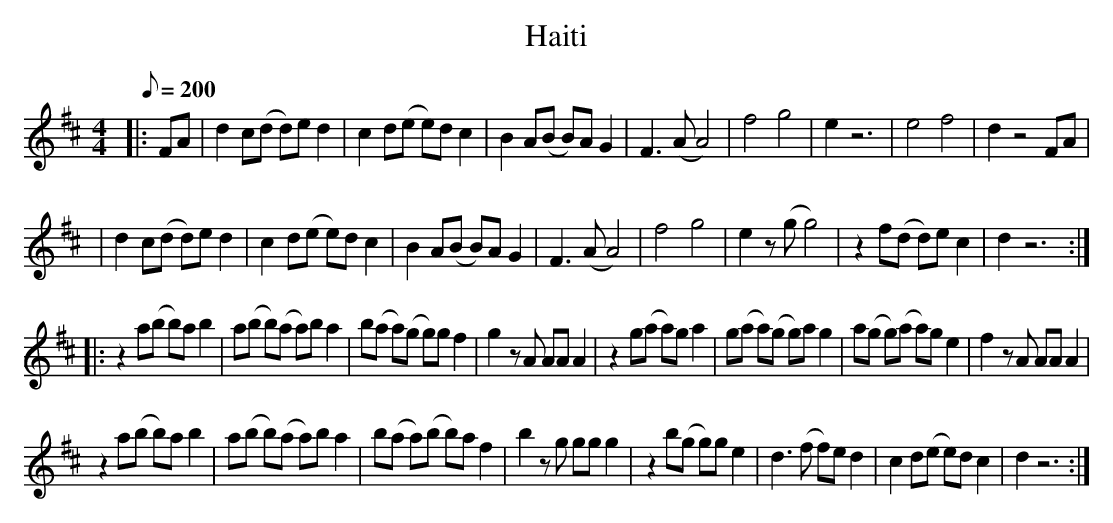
X:1
T:Haiti
M:4/4
L:1/8
Q: 200
K:D
|: FA | d2 c(d d)e d2  | c2 d(e e)d c2 | B2 A(B B)A G2 | F3 (A A4) | f4 g4 | e2 z6 | e4 f4 | d2 z4 FA |
| d2 c(d d)e d2  | c2 d(e e)d c2 | B2 A(B B)A G2 | F3 (A A4) | f4 g4 | e2z(g g4) | z2 f(d d)e c2 | d2 z6 :|
|: z2 a(b b)a b2 | a(b b)(a a)b a2 | b(a a)(g g)g f2 | g2 zA AA A2 | z2 g(a a)g a2 | g(a a)(g g)a g2 | a(g g)(a a)g e2 | f2 zA AA A2 |
 z2 a(b b)a b2 | a(b b)(a a)b a2 | b(a a)(b b)a f2 | b2 zg gg g2 | z2 b(g g)g e2 | d3(f f)e d2 | c2 d(e e)d c2 | d2 z6 :|
